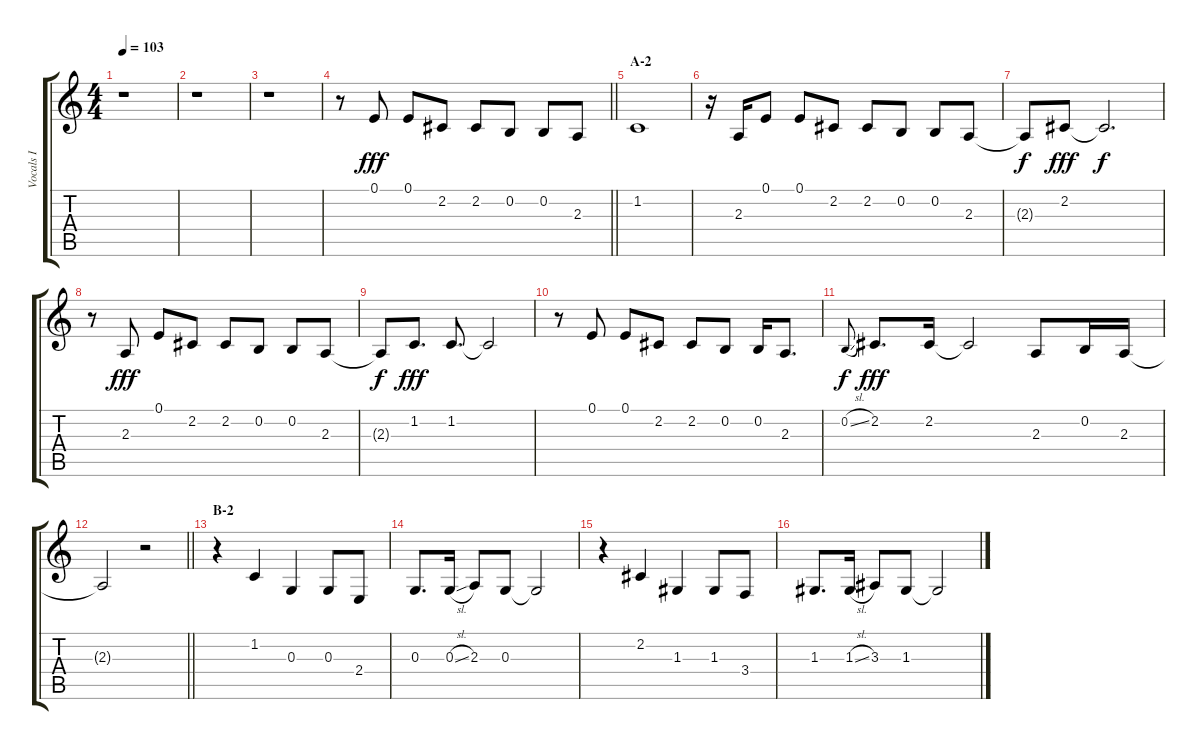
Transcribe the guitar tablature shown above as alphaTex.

\track ("Vocals I" "Vocals I") {instrument voiceoohs}
\staff {score tabs}
\tuning (E4 B3 G3 D3 A2 E2) {hide}
\ts (4 4)
\tempo 103
\clef g2
\ks c
r.1{dy fff} |
r.1 |
r.1 |
\barLineRight lightlight
r.8 0.1.8 0.1.8 2.2.8 2.2.8 0.2.8 0.2.8 2.3.8 |
\section ("" "A-2")
1.2.1 |
r.16 2.3.16 0.1.8 0.1.8 2.2.8 2.2.8 0.2.8 0.2.8 2.3.8 |
2.3{t}.8{dy f} 2.2.8{dy fff} 2.2{t}.2{d dy f} |
r.8 2.3.8{dy fff} 0.1.8 2.2.8 2.2.8 0.2.8 0.2.8 2.3.8 |
2.3{t}.8{dy f} 1.2.8{d dy fff} 1.2.8{d} 1.2{t}.2 |
r.8 0.1.8 0.1.8 2.2.8 2.2.8 0.2.8 0.2.16 2.3.8{d} |
0.2{sl}.8{gr onbeat dy f} 2.2.8{d dy fff} 2.2.16 2.2{t}.2 2.3.8 0.2.16 2.3.16 |
\barLineRight lightlight
2.3{t}.2 r.2 |
\section ("" "B-2")
r.4 1.2.4 0.3.4 0.3.8 2.4.8 |
0.3.8{d} 0.3{sl}.16 2.3.8 0.3.8 0.3{t}.2 |
r.4 2.2.4 1.3.4 1.3.8 3.4.8 |
1.3.8{d} 1.3{sl}.16 3.3.8 1.3.8 1.3{t}.2
